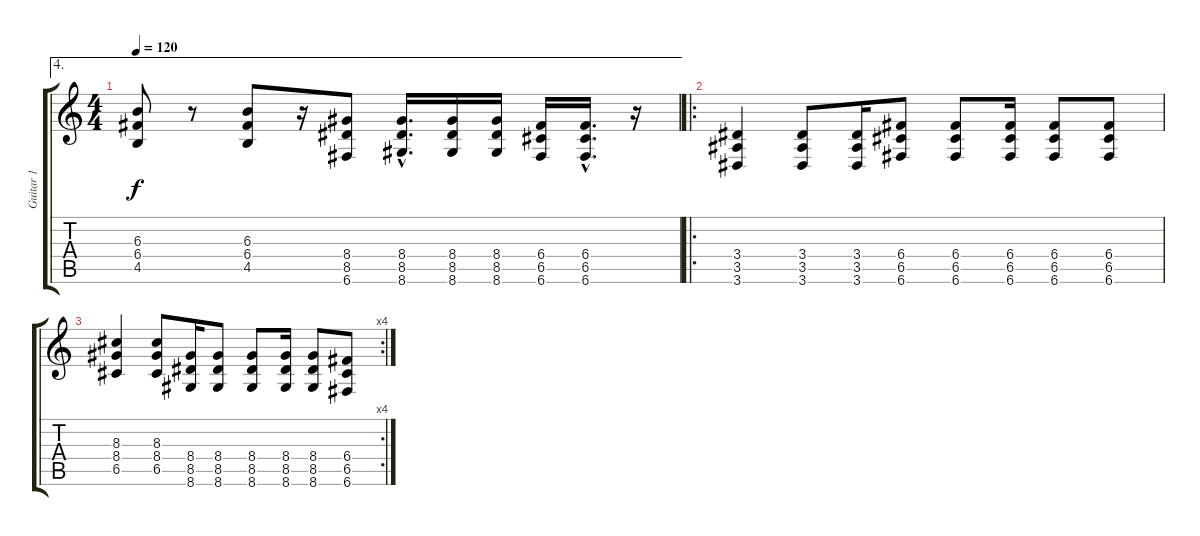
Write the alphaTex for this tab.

\track ("Guitar 1" "Guitar 1") {instrument overdrivenguitar}
\staff {score tabs}
\tuning (D4 A3 F3 C3 G2 C2) {hide}
\ae 4
\ts (4 4)
\tempo 120
\clef g2
\ks c
(6.3 6.4 4.5).8{dy f} r.8 (6.3 6.4 4.5).8 r.16 (8.4 8.5 6.6).8 (8.4{hac} 8.5{hac} 8.6{hac}).16{d} (8.4 8.5 8.6).16 (8.4 8.5 8.6).16 (6.4 6.5 6.6).16 (6.4{hac} 6.5{hac} 6.6{hac}).16{d} r.16 |
\ro
(3.4 3.5 3.6).4 (3.4 3.5 3.6).8 (3.4 3.5 3.6).16 (6.4 6.5 6.6).8 (6.4 6.5 6.6).8 (6.4 6.5 6.6).16 (6.4 6.5 6.6).8 (6.4 6.5 6.6).8 |
\rc 4
(8.3 8.4 6.5).4 (8.3 8.4 6.5).8 (8.4 8.5 8.6).16 (8.4 8.5 8.6).8 (8.4 8.5 8.6).8 (8.4 8.5 8.6).16 (8.4 8.5 8.6).8 (6.4 6.5 6.6).8
